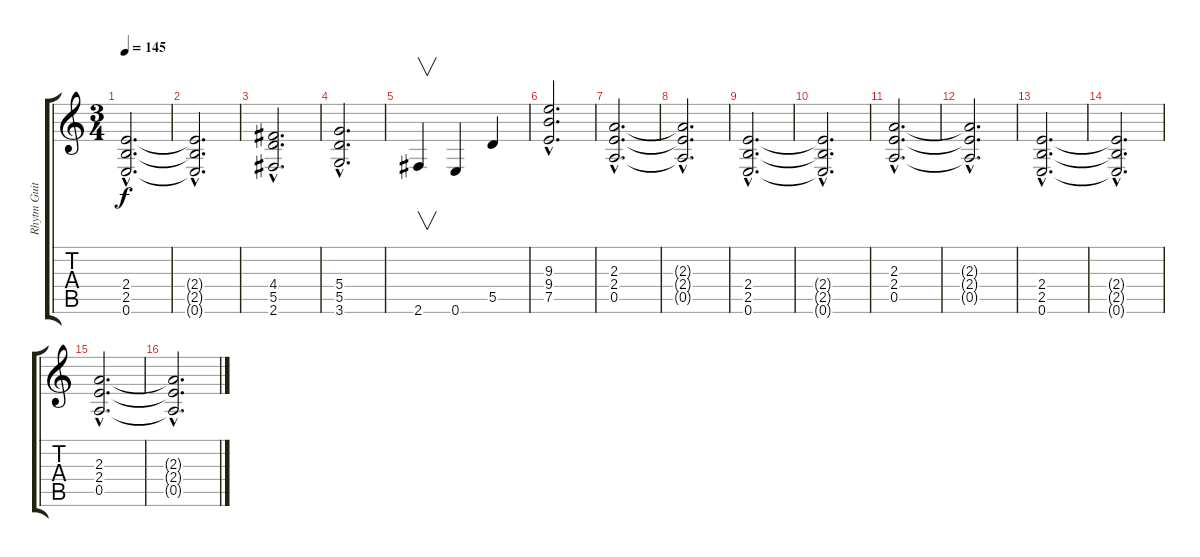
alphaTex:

\track ("Rhytm Guitar" "Rhytm Guit") {instrument distortionguitar}
\staff {score tabs}
\tuning (E4 B3 G3 D3 A2 E2) {hide}
\ts (3 4)
\tempo 145
\clef g2
\ks c
(2.4{hac} 2.5{hac} 0.6{hac}).2{d dy f} |
(2.4{hac t} 2.5{hac t} 0.6{hac t}).2{d} |
(4.4{hac} 5.5{hac} 2.6{hac}).2{d} |
(5.4{hac} 5.5{hac} 3.6{hac}).2{d} |
2.6.4{v} 0.6.4 5.5.4 |
(9.3{hac} 9.4{hac} 7.5{hac}).2{d} |
(2.3{hac} 2.4{hac} 0.5{hac}).2{d} |
(2.3{hac t} 2.4{hac t} 0.5{hac t}).2{d} |
(2.4{hac} 2.5{hac} 0.6{hac}).2{d} |
(2.4{hac t} 2.5{hac t} 0.6{hac t}).2{d} |
(2.3{hac} 2.4{hac} 0.5{hac}).2{d} |
(2.3{hac t} 2.4{hac t} 0.5{hac t}).2{d} |
(2.4{hac} 2.5{hac} 0.6{hac}).2{d} |
(2.4{hac t} 2.5{hac t} 0.6{hac t}).2{d} |
(2.3{hac} 2.4{hac} 0.5{hac}).2{d} |
(2.3{hac t} 2.4{hac t} 0.5{hac t}).2{d}
